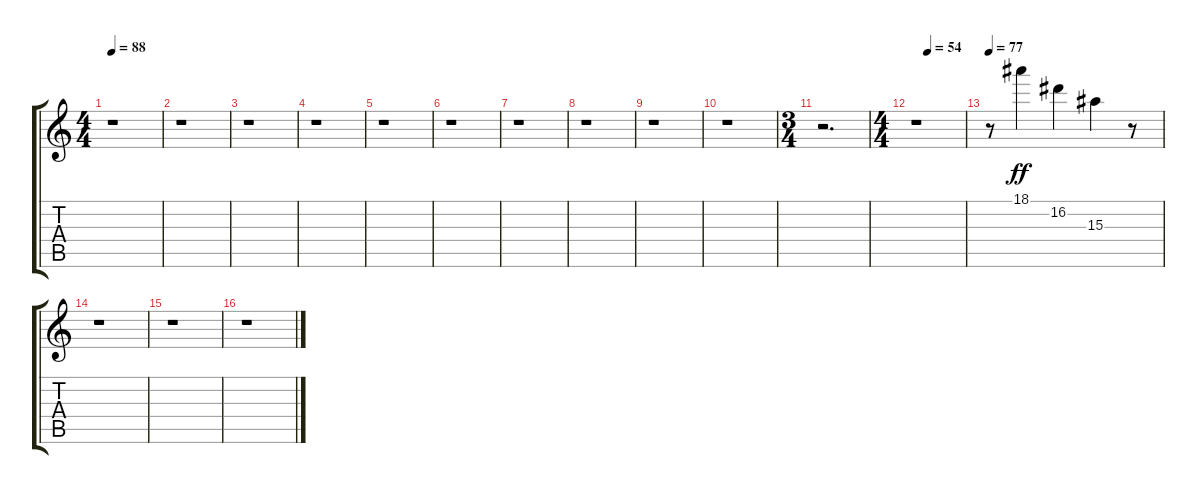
\track "" {instrument guitarharmonics}
\staff {score tabs}
\tuning (E4 B3 G3 D3 A2 E2) {hide}
\ts (4 4)
\tempo 88
\clef g2
\ks c
r.1{dy f} |
r.1 |
r.1 |
r.1 |
r.1 |
r.1 |
r.1 |
r.1 |
r.1 |
r.1 |
\ts (3 4)
r.2{d} |
\ts (4 4)
\tempo (54 0.25)
r.1 |
\tempo 77
r.8 18.1.4{dy ff} 16.2.4 15.3.4 r.8 |
r.1 |
r.1 |
r.1
